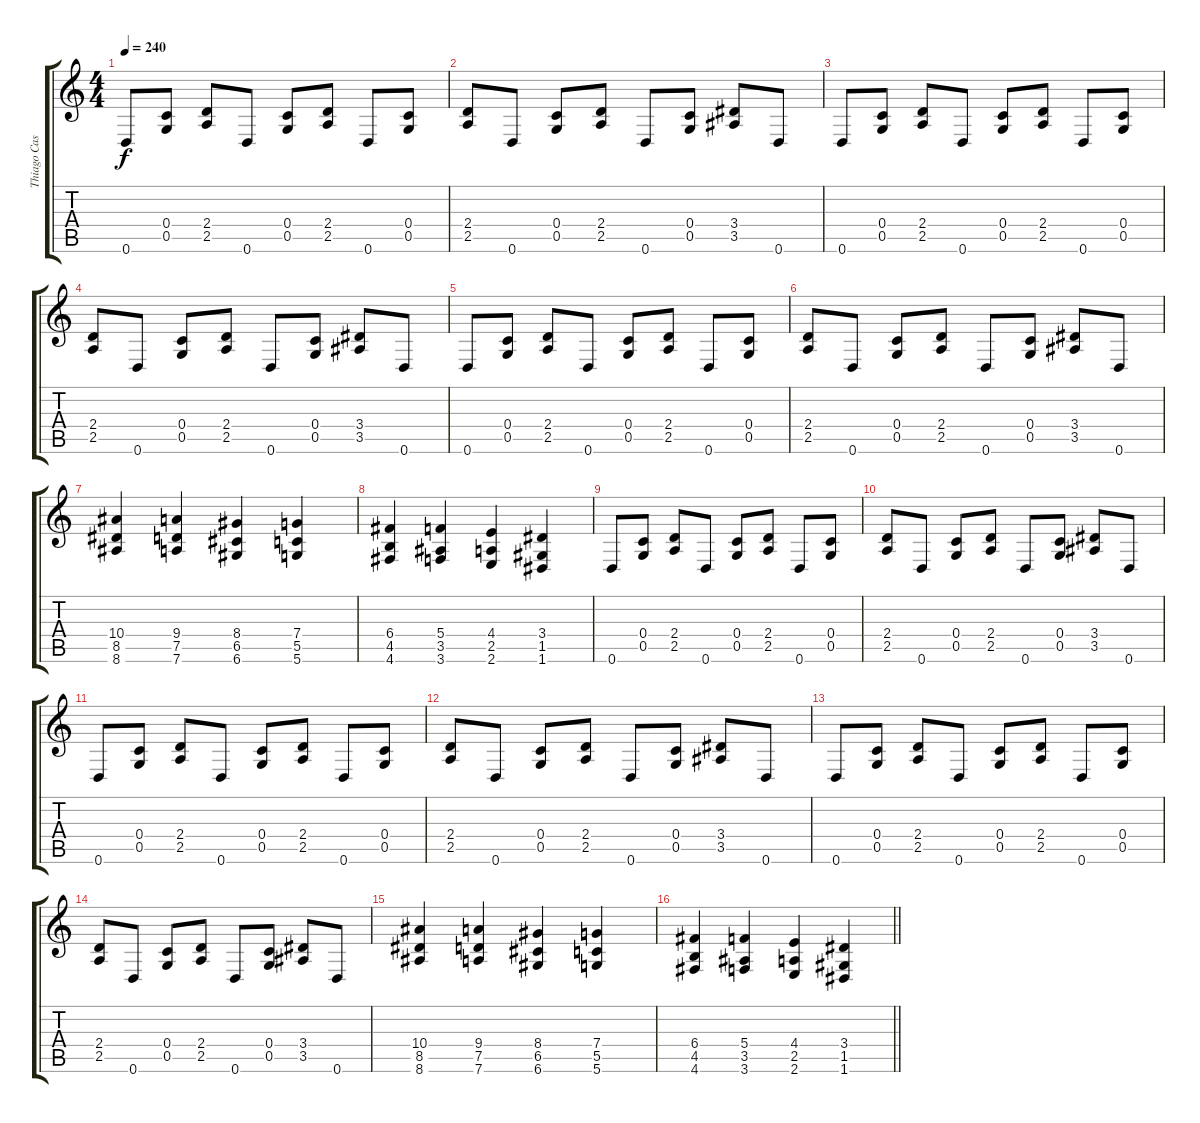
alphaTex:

\track ("Thiago Castro" "Thiago Cas") {instrument distortionguitar}
\staff {score tabs}
\tuning (D4 A3 F3 C3 G2 D2) {hide}
\ts (4 4)
\tempo 240
\clef g2
\ks c
0.6.8{dy f} (0.4 0.5).8 (2.4 2.5).8 0.6.8 (0.4 0.5).8 (2.4 2.5).8 0.6.8 (0.4 0.5).8 |
(2.4 2.5).8 0.6.8 (0.4 0.5).8 (2.4 2.5).8 0.6.8 (0.4 0.5).8 (3.4 3.5).8 0.6.8 |
0.6.8 (0.4 0.5).8 (2.4 2.5).8 0.6.8 (0.4 0.5).8 (2.4 2.5).8 0.6.8 (0.4 0.5).8 |
(2.4 2.5).8 0.6.8 (0.4 0.5).8 (2.4 2.5).8 0.6.8 (0.4 0.5).8 (3.4 3.5).8 0.6.8 |
0.6.8 (0.4 0.5).8 (2.4 2.5).8 0.6.8 (0.4 0.5).8 (2.4 2.5).8 0.6.8 (0.4 0.5).8 |
(2.4 2.5).8 0.6.8 (0.4 0.5).8 (2.4 2.5).8 0.6.8 (0.4 0.5).8 (3.4 3.5).8 0.6.8 |
(10.4 8.5 8.6).4 (9.4 7.5 7.6).4 (8.4 6.5 6.6).4 (7.4 5.5 5.6).4 |
(6.4 4.5 4.6).4 (5.4 3.5 3.6).4 (4.4 2.5 2.6).4 (3.4 1.5 1.6).4 |
0.6.8 (0.4 0.5).8 (2.4 2.5).8 0.6.8 (0.4 0.5).8 (2.4 2.5).8 0.6.8 (0.4 0.5).8 |
(2.4 2.5).8 0.6.8 (0.4 0.5).8 (2.4 2.5).8 0.6.8 (0.4 0.5).8 (3.4 3.5).8 0.6.8 |
0.6.8 (0.4 0.5).8 (2.4 2.5).8 0.6.8 (0.4 0.5).8 (2.4 2.5).8 0.6.8 (0.4 0.5).8 |
(2.4 2.5).8 0.6.8 (0.4 0.5).8 (2.4 2.5).8 0.6.8 (0.4 0.5).8 (3.4 3.5).8 0.6.8 |
0.6.8 (0.4 0.5).8 (2.4 2.5).8 0.6.8 (0.4 0.5).8 (2.4 2.5).8 0.6.8 (0.4 0.5).8 |
(2.4 2.5).8 0.6.8 (0.4 0.5).8 (2.4 2.5).8 0.6.8 (0.4 0.5).8 (3.4 3.5).8 0.6.8 |
(10.4 8.5 8.6).4 (9.4 7.5 7.6).4 (8.4 6.5 6.6).4 (7.4 5.5 5.6).4 |
\barLineRight lightlight
(6.4 4.5 4.6).4 (5.4 3.5 3.6).4 (4.4 2.5 2.6).4 (3.4 1.5 1.6).4
